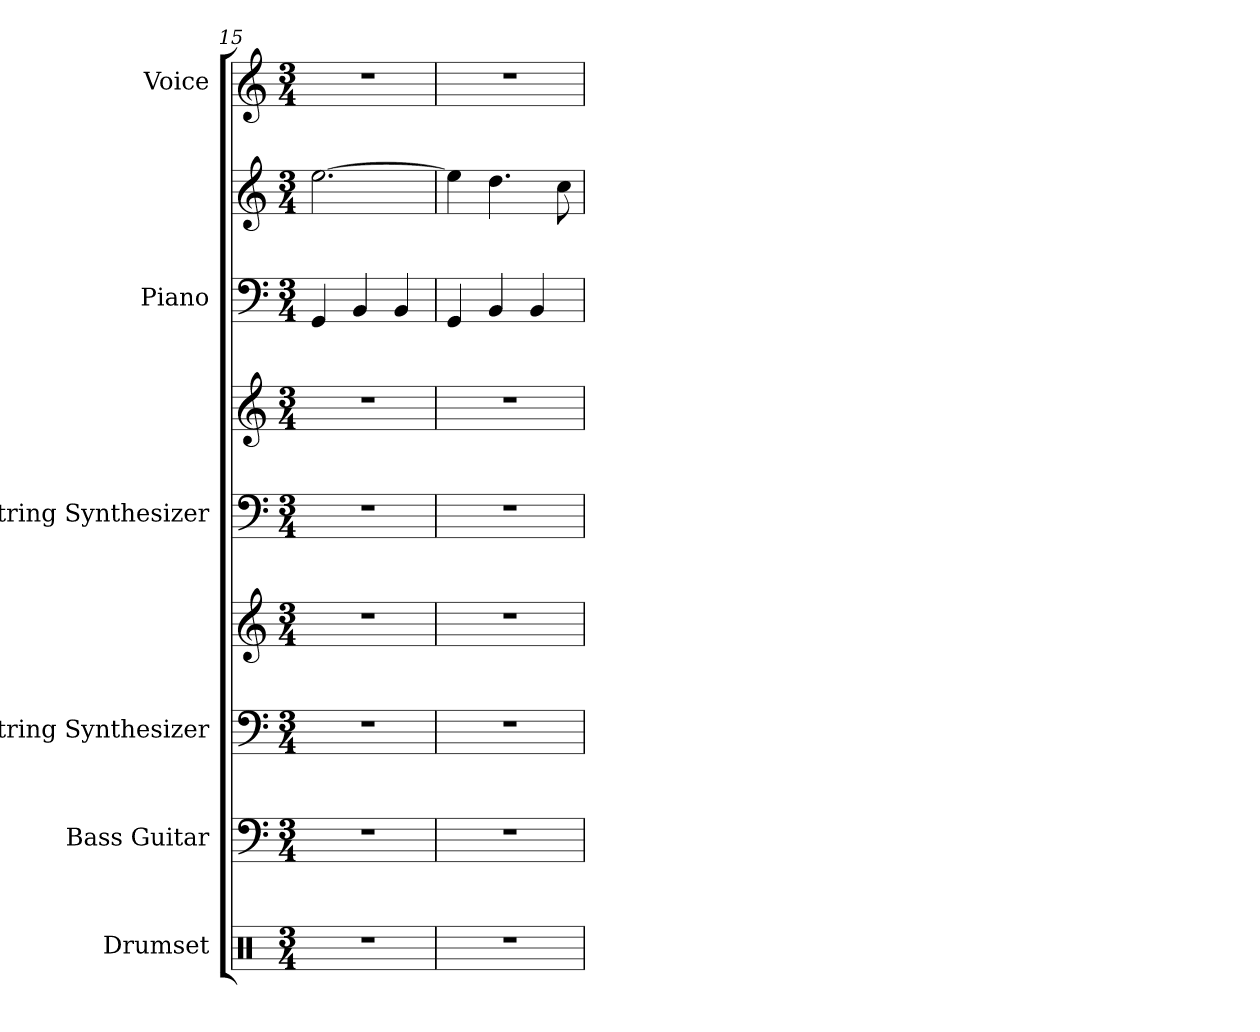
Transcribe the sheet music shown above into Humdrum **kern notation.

**kern	**kern	**kern	**kern	**kern	**kern	**kern	**kern	**kern
*part6	*part5	*part4	*part4	*part3	*part3	*part2	*part2	*part1
*staff9	*staff8	*staff7	*staff6	*staff5	*staff4	*staff3	*staff2	*staff1
*I"Drumset	*I"Bass Guitar	*I"String Synthesizer	*	*I"String Synthesizer	*	*I"Piano	*	*I"Voice
*I'D. Set	*I'B. Guit.	*I'Synth.	*	*I'Synth.	*	*I'Pno.	*	*I'Vo.
*clefX	*clefF4	*clefF4	*clefG2	*clefF4	*clefG2	*clefF4	*clefG2	*clefG2
*	*ITrd7c12	*	*	*	*	*	*	*
*k[]	*k[]	*k[]	*k[]	*k[]	*k[]	*k[]	*k[]	*k[]
*M3/4	*M3/4	*M3/4	*M3/4	*M3/4	*M3/4	*M3/4	*M3/4	*M3/4
=15	=15	=15	=15	=15	=15	=15	=15	=15
2.r	2.r	2.r	2.r	2.r	2.r	4GG/	[2.ee\	2.r
.	.	.	.	.	.	4BB/	.	.
.	.	.	.	.	.	4BB/	.	.
=16	=16	=16	=16	=16	=16	=16	=16	=16
2.r	2.r	2.r	2.r	2.r	2.r	4GG/	4ee\]	2.r
.	.	.	.	.	.	4BB/	4.dd\	.
.	.	.	.	.	.	4BB/	.	.
.	.	.	.	.	.	.	8cc\	.
=	=	=	=	=	=	=	=	=
*-	*-	*-	*-	*-	*-	*-	*-	*-
